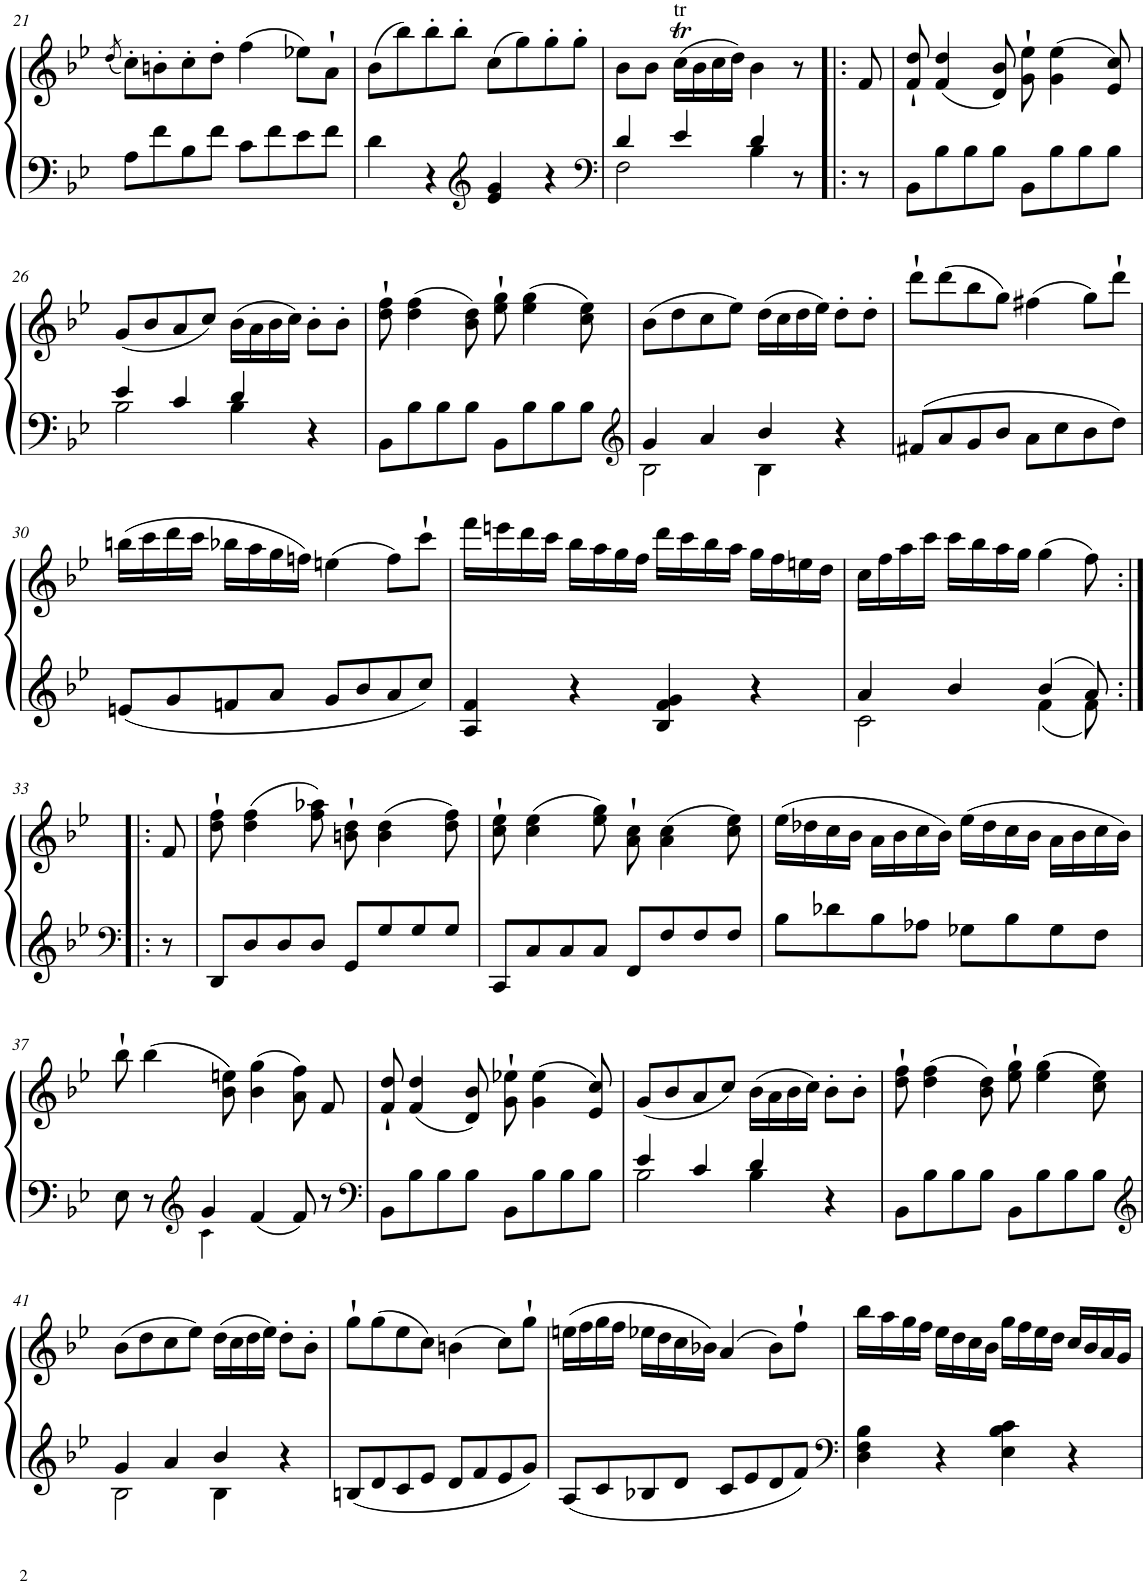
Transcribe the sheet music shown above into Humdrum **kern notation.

**kern	**kern
*part1	*part1
*staff2	*staff1
*I"Piano	*
*I'Pno.	*
!!LO:PB:g=z
*clefF4	*clefG2
*k[b-e-]	*k[b-e-]
*M2/2	*M2/2
*met(c|)	*met(c|)
=21	=21
.	(8qdd/
8A\L	8cc'\L)
8f\	8bn'\
8B-\	8cc'\
8f\J	8dd'\J
8c\L	(4ff\
8f\	.
8e-\	8ee-X\L)
8f\J	8a`\J
=22	=22
4d\	(8b-\L
.	8bb-\)
4r	8bb-'\
.	8bb-'\J
*clefG2	*
4e-/ 4g/	(8cc\L
.	8gg\)
4r	8gg'\
.	8gg'\J
=23	=23
*clefF4	*
*^	*
4d/	2F\	8b-\L
.	.	8b-\J
!	!	!LO:TX:a:t=tr
4e-/	.	(16ccT\LL
.	.	16b-\
.	.	16cc\
.	.	16dd\JJ)
4d/	4B-\	4b-\
8r	8ryy	8r
*v	*v	*
=24!|:	=24!|:
8r	8f/
=25	=25
8BB-\L	8f/` 8dd/`
8B-\	(4f/ 4dd/
8B-\	.
8B-\J	8d/ 8b-/)
8BB-\L	8g\` 8ee-\`
8B-\	(4g\ 4ee-\
8B-\	.
8B-\J	8e-/ 8cc/)
!!LO:LB:g=z
=26	=26
*^	*
4e-/	2B-\	(8g/L
.	.	8b-/
4c/	.	8a/
.	.	8cc/J)
4d/	4B-\	(16b-\LL
.	.	16a\
.	.	16b-\
.	.	16cc\JJ)
4r	4ryy	8b-'\L
.	.	8b-'\J
*v	*v	*
=27	=27
8BB-\L	8dd\` 8ff\`
8B-\	(4dd\ 4ff\
8B-\	.
8B-\J	8b-\ 8dd\)
8BB-\L	8ee-\` 8gg\`
8B-\	(4ee-\ 4gg\
8B-\	.
8B-\J	8cc\ 8ee-\)
=28	=28
*clefG2	*
*^	*
4g/	2B-\	(8b-\L
.	.	8dd\
4a/	.	8cc\
.	.	8ee-\J)
4b-/	4B-\	(16dd\LL
.	.	16cc\
.	.	16dd\
.	.	16ee-\JJ)
4r	4ryy	8dd'\L
.	.	8dd'\J
*v	*v	*
=29	=29
8f#X/L	8ddd`\L
8a/	(8ddd\
8g/	8bb-\
8b-/J	8gg\J)
8a\L	(4ff#X\
8cc\	.
8b-\	8gg\L)
8dd\J	8ddd`\J
!!LO:LB:g=z
=30	=30
8en/L	(16bbn\LL
.	16ccc\
8g/	16ddd\
.	16ccc\JJ
8fn/	16bb-X\LL
.	16aa\
8a/J	16gg\
.	16ffn\JJ)
8g/L	(4een\
8b-/	.
8a/	8ff\L)
8cc/J	8ccc`\J
=31	=31
4A/ 4f/	16fff\LL
.	16eeen\
.	16ddd\
.	16ccc\JJ
4r	16bb-\LL
.	16aa\
.	16gg\
.	16ff\JJ
4B-/ 4f/ 4g/	16ddd\LL
.	16ccc\
.	16bb-\
.	16aa\JJ
4r	16gg\LL
.	16ff\
.	16een\
.	16dd\JJ
=32	=32
*^	*
4a/	2c\	16cc\LL
.	.	16ff\
.	.	16aa\
.	.	16ccc\JJ
4b-/	.	16ccc\LL
.	.	16bb-\
.	.	16aa\
.	.	16gg\JJ
4b-/	4f\	(4gg\
8a/	8f\	8ff\)
*v	*v	*
!!LO:LB:g=z
=33:|!|:	=33:|!|:
*clefF4	*
8r	8f/
=34	=34
8DD/L	8dd\` 8ff\`
8D/	(4dd\ 4ff\
8D/	.
8D/J	8ff\ 8aa-X\)
8GG/L	8bn\` 8dd\`
8G/	(4b\ 4dd\
8G/	.
8G/J	8dd\ 8ff\)
=35	=35
8CC/L	8cc\` 8ee-\`
8C/	(4cc\ 4ee-\
8C/	.
8C/J	8ee-\ 8gg\)
8FF/L	8a\` 8cc\`
8F/	(4a\ 4cc\
8F/	.
8F/J	8cc\ 8ee-\)
=36	=36
8B-\L	(16ee-\LL
.	16dd-X\
8d-X\	16cc\
.	16b-\JJ
8B-\	16a\LL
.	16b-\
8A-X\J	16cc\
.	16b-\JJ)
8G-X\L	(16ee-\LL
.	16dd-\
8B-\	16cc\
.	16b-\JJ
8G-\	16a\LL
.	16b-\
8F\J	16cc\
.	16b-\JJ)
!!LO:LB:g=z
=37	=37
*^	*
8E-\	4ryy	8bb-`\
8r	.	(4bb-\
*clefG2	*	*
4g/	4c!\	.
.	.	8b-\ 8een\)
4f/	2ryy	(4b-\ 4gg\
8f/	.	8a\ 8ff\)
8r	.	8f/
*v	*v	*
=38	=38
*clefF4	*
8BB-\L	8f/` 8dd/`
8B-\	(4f/ 4dd/
8B-\	.
8B-\J	8d/ 8b-/)
8BB-\L	8g\` 8ee-X\`
8B-\	(4g\ 4ee-\
8B-\	.
8B-\J	8e-/ 8cc/)
=39	=39
*^	*
4e-/	2B-\	(8g/L
.	.	8b-/
4c/	.	8a/
.	.	8cc/J)
4d/	4B-\	(16b-\LL
.	.	16a\
.	.	16b-\
.	.	16cc\JJ)
4r	4ryy	8b-'\L
.	.	8b-'\J
*v	*v	*
=40	=40
8BB-\L	8dd\` 8ff\`
8B-\	(4dd\ 4ff\
8B-\	.
8B-\J	8b-\ 8dd\)
8BB-\L	8ee-\` 8gg\`
8B-\	(4ee-\ 4gg\
8B-\	.
8B-\J	8cc\ 8ee-\)
!!LO:LB:g=z
=41	=41
*clefG2	*
*^	*
4g/	2B-\	(8b-\L
.	.	8dd\
4a/	.	8cc\
.	.	8ee-\J)
4b-/	4B-\	(16dd\LL
.	.	16cc\
.	.	16dd\
.	.	16ee-\JJ)
4r	4ryy	8dd'\L
.	.	8b-'\J
*v	*v	*
=42	=42
8Bn/L	8gg`\L
8d/	(8gg\
8c/	8ee-\
8e-/J	8cc\J)
8d/L	(4bn\
8f/	.
8e-/	8cc\L)
8g/J	8gg`\J
=43	=43
8A/L	(16een\LL
.	16ff\
8c/	16gg\
.	16ff\JJ
8B-X/	16ee-X\LL
.	16dd\
8d/J	16cc\
.	16b-X\JJ)
8c/L	(4a/
8e-/	.
8d/	8b-\L)
8f/J	8ff`\J
=44	=44
*clefF4	*
4D\ 4F\ 4B-\	16bb-\LL
.	16aa\
.	16gg\
.	16ff\JJ
4r	16ee-\LL
.	16dd\
.	16cc\
.	16b-\JJ
4E-\ 4B-\ 4c\	16gg\LL
.	16ff\
.	16ee-\
.	16dd\JJ
4r	16cc/LL
.	16b-/
.	16a/
.	16g/JJ
=	=
*-	*-
